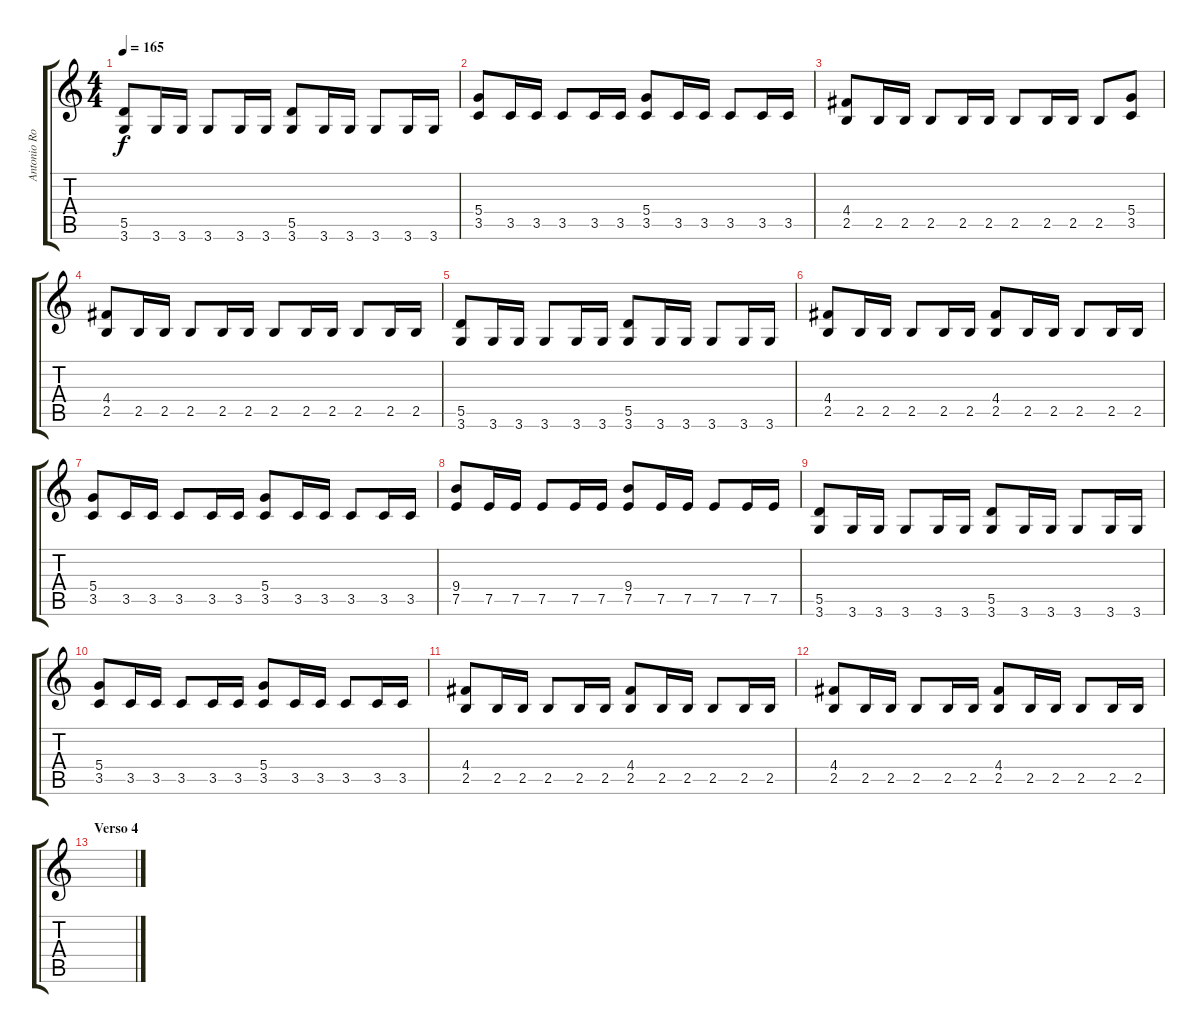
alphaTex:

\track ("Antonio Romano (Gtr 2)" "Antonio Ro") {instrument distortionguitar}
\staff {score tabs}
\tuning (E4 B3 G3 D3 A2 E2) {hide}
\ts (4 4)
\tempo 165
\clef g2
\ks c
(5.5 3.6).8{dy f} 3.6.16 3.6.16 3.6.8 3.6.16 3.6.16 (5.5 3.6).8 3.6.16 3.6.16 3.6.8 3.6.16 3.6.16 |
(5.4 3.5).8 3.5.16 3.5.16 3.5.8 3.5.16 3.5.16 (5.4 3.5).8 3.5.16 3.5.16 3.5.8 3.5.16 3.5.16 |
(4.4 2.5).8 2.5.16 2.5.16 2.5.8 2.5.16 2.5.16 2.5.8 2.5.16 2.5.16 2.5.8 (5.4 3.5).8 |
(4.4 2.5).8 2.5.16 2.5.16 2.5.8 2.5.16 2.5.16 2.5.8 2.5.16 2.5.16 2.5.8 2.5.16 2.5.16 |
(5.5 3.6).8 3.6.16 3.6.16 3.6.8 3.6.16 3.6.16 (5.5 3.6).8 3.6.16 3.6.16 3.6.8 3.6.16 3.6.16 |
(4.4 2.5).8 2.5.16 2.5.16 2.5.8 2.5.16 2.5.16 (4.4 2.5).8 2.5.16 2.5.16 2.5.8 2.5.16 2.5.16 |
(5.4 3.5).8 3.5.16 3.5.16 3.5.8 3.5.16 3.5.16 (5.4 3.5).8 3.5.16 3.5.16 3.5.8 3.5.16 3.5.16 |
(9.4 7.5).8 7.5.16 7.5.16 7.5.8 7.5.16 7.5.16 (9.4 7.5).8 7.5.16 7.5.16 7.5.8 7.5.16 7.5.16 |
(5.5 3.6).8 3.6.16 3.6.16 3.6.8 3.6.16 3.6.16 (5.5 3.6).8 3.6.16 3.6.16 3.6.8 3.6.16 3.6.16 |
(5.4 3.5).8 3.5.16 3.5.16 3.5.8 3.5.16 3.5.16 (5.4 3.5).8 3.5.16 3.5.16 3.5.8 3.5.16 3.5.16 |
(4.4 2.5).8 2.5.16 2.5.16 2.5.8 2.5.16 2.5.16 (4.4 2.5).8 2.5.16 2.5.16 2.5.8 2.5.16 2.5.16 |
(4.4 2.5).8 2.5.16 2.5.16 2.5.8 2.5.16 2.5.16 (4.4 2.5).8 2.5.16 2.5.16 2.5.8 2.5.16 2.5.16 |
\section ("" "Verso 4")
